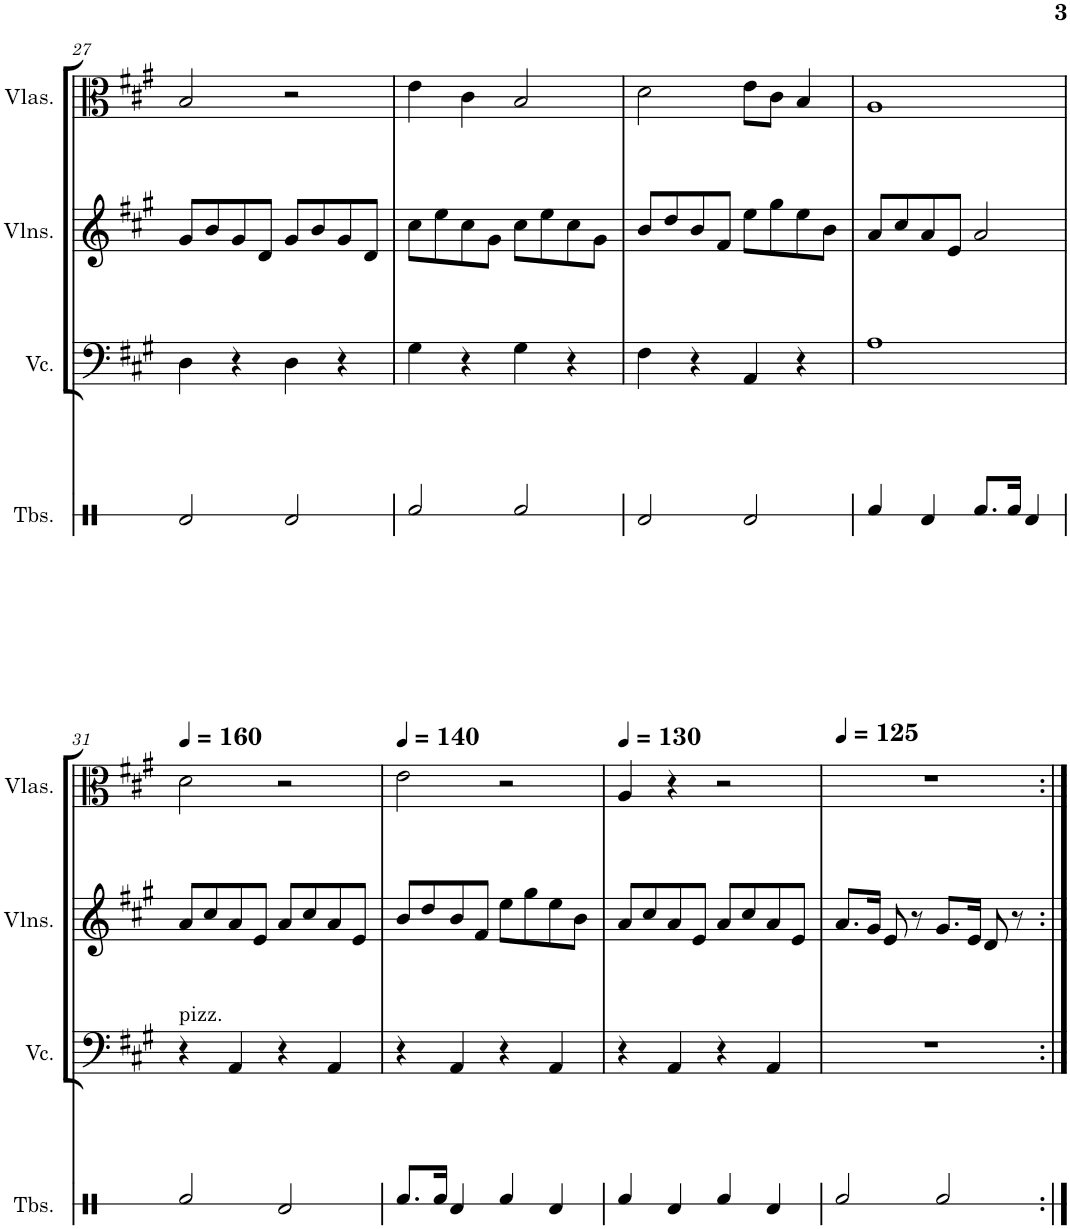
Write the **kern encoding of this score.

**kern	**kern	**kern	**kern
*part4	*part3	*part2	*part1
*staff4	*staff3	*staff2	*staff1
*I"Tablas	*I"Violoncello	*I"Violins	*I"Violas
*I'Tbs.	*I'Vc.	*I'Vlns.	*I'Vlas.
!!LO:PB:g=z
*clefX	*clefF4	*clefG2	*clefC3
*k[]	*k[f#c#g#]	*k[f#c#g#]	*k[f#c#g#]
*M4/4	*M4/4	*M4/4	*M4/4
=27	=27	=27	=27
2Rd/	4D\	8g#/L	2B/
.	.	8b/	.
.	4r	8g#/	.
.	.	8d/J	.
2Rd/	4D\	8g#/L	2r
.	.	8b/	.
.	4r	8g#/	.
.	.	8d/J	.
=28	=28	=28	=28
2Rf/	4G#\	8cc#\L	4e\
.	.	8ee\	.
.	4r	8cc#\	4c#\
.	.	8g#\J	.
2Rf/	4G#\	8cc#\L	2B/
.	.	8ee\	.
.	4r	8cc#\	.
.	.	8g#\J	.
=29	=29	=29	=29
2Rd/	4F#\	8b/L	2d\
.	.	8dd/	.
.	4r	8b/	.
.	.	8f#/J	.
2Rd/	4AA/	8ee\L	8e\L
.	.	8gg#\	8c#\J
.	4r	8ee\	4B/
.	.	8b\J	.
=30	=30	=30	=30
4Rf/	1A	8a/L	1A
.	.	8cc#/	.
4Rd/	.	8a/	.
.	.	8e/J	.
8.Rf/L	.	2a/	.
16Rf/Jk	.	.	.
4Rd/	.	.	.
!!LO:LB:g=z
=31	=31	=31	=31
*	*	*	*MM160
!	!LO:TX:a:t=pizz.	!	!
2Rf/	4r	8a/L	2d\
.	.	8cc#/	.
.	4AA/	8a/	.
.	.	8e/J	.
2Rd/	4r	8a/L	2r
.	.	8cc#/	.
.	4AA/	8a/	.
.	.	8e/J	.
=32	=32	=32	=32
*	*	*	*MM140
8.Rf/L	4r	8b/L	2e\
.	.	8dd/	.
16Rf/Jk	.	.	.
4Rd/	4AA/	8b/	.
.	.	8f#/J	.
4Rf/	4r	8ee\L	2r
.	.	8gg#\	.
4Rd/	4AA/	8ee\	.
.	.	8b\J	.
=33	=33	=33	=33
*	*	*	*MM130
4Rf/	4r	8a/L	4A/
.	.	8cc#/	.
4Rd/	4AA/	8a/	4r
.	.	8e/J	.
4Rf/	4r	8a/L	2r
.	.	8cc#/	.
4Rd/	4AA/	8a/	.
.	.	8e/J	.
=34	=34	=34	=34
*	*	*	*MM125
2Rf/	1r	8.a/L	1r
.	.	16g#/Jk	.
.	.	8e/	.
.	.	8r	.
2Rf/	.	8.g#/L	.
.	.	16e/Jk	.
.	.	8d/	.
.	.	8r	.
=:|!	=:|!	=:|!	=:|!
*-	*-	*-	*-
